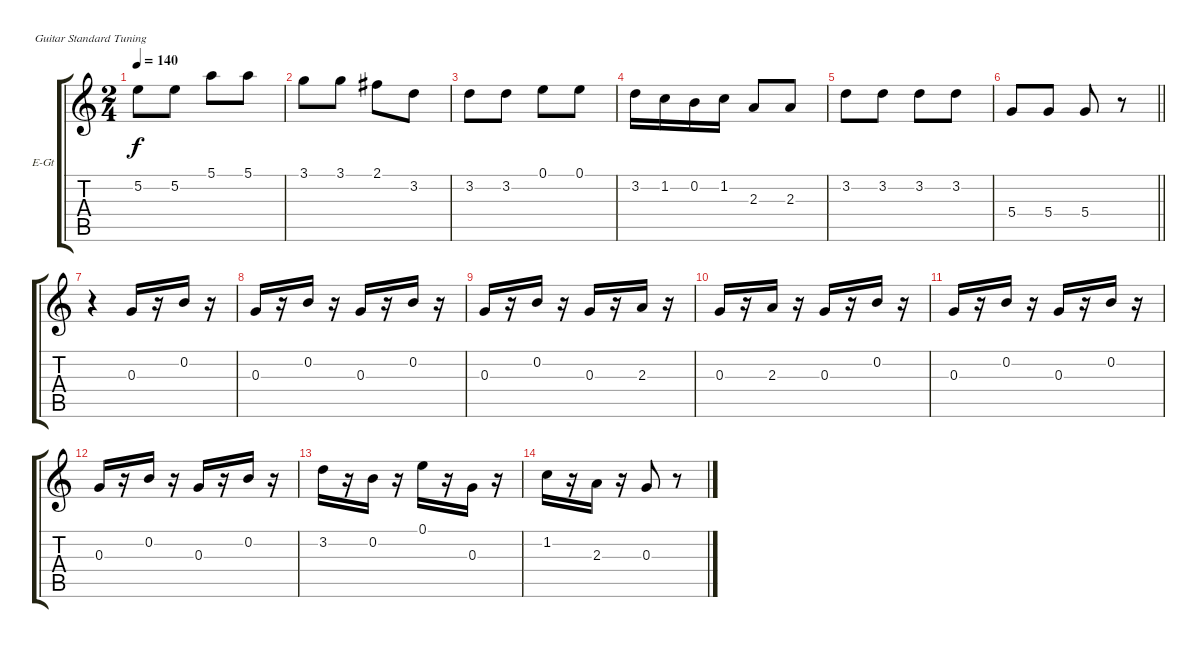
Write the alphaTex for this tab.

\bracketExtendMode groupsimilarinstruments
\firstSystemTrackNameOrientation horizontal
\otherSystemsTrackNameOrientation horizontal
\track ("Guitar 3" "E-Gt") {instrument distortionguitar}
\staff {score tabs}
\tuning (E4 B3 G3 D3 A2 E2)
\ts (2 4)
\tempo 140
\clef g2
\scale
0.333333
\ks c
5.2.8{dy f} 5.2.8 5.1.8 5.1.8 |
\scale
0.333333 3.1.8 3.1.8 2.1.8 3.2.8 |
\scale
0.333333 3.2.8 3.2.8 0.1.8 0.1.8 |
\scale
0.333333 3.2.16 1.2.16 0.2.16 1.2.16 2.3.8 2.3.8 |
\scale
0.333333 3.2.8 3.2.8 3.2.8 3.2.8 |
\scale
0.333333
\barLineRight lightlight
5.4.8 5.4.8 5.4.8 r.8 |
\scale
0.333333 r.4 0.3.16 r.16 0.2.16 r.16 |
\scale
0.333333 0.3.16 r.16 0.2.16 r.16 0.3.16 r.16 0.2.16 r.16 |
\scale
0.333333 0.3.16 r.16 0.2.16 r.16 0.3.16 r.16 2.3.16 r.16 |
\scale
0.333333 0.3.16 r.16 2.3.16 r.16 0.3.16 r.16 0.2.16 r.16 |
\scale
0.333333 0.3.16 r.16 0.2.16 r.16 0.3.16 r.16 0.2.16 r.16 |
\scale
0.333333 0.3.16 r.16 0.2.16 r.16 0.3.16 r.16 0.2.16 r.16 |
\scale
0.333333 3.2.16 r.16 0.2.16 r.16 0.1.16 r.16 0.3.16 r.16 |
\scale
0.333333 1.2.16 r.16 2.3.16 r.16 0.3.8 r.8 |
\scale
0.333333 |
\scale
0.333333
